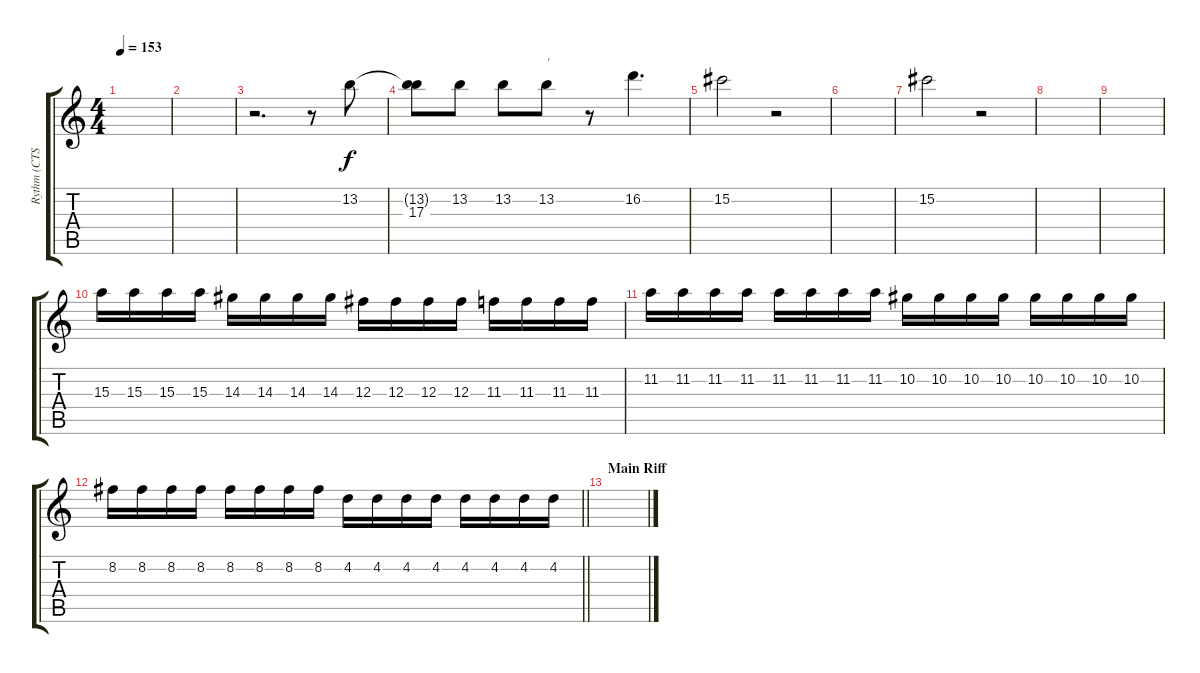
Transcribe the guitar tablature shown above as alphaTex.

\track ("Rythm (CTS) / Extra (IW)" "Rythm (CTS") {instrument overdrivenguitar}
\staff {score tabs}
\tuning (Eb4 Bb3 Gb3 Db3 Ab2 Db2) {hide}
\ts (4 4)
\tempo 153
\clef g2
\ks c
|
|
r.2{d} r.8 13.2.8 |
(13.2{t} 17.3).8 13.2.8 13.2.8 13.2.8{txt "'"} r.8 16.2.4{d} |
15.2.2 r.2 |
|
15.2.2 r.2 |
|
|
15.3.16 15.3.16 15.3.16 15.3.16 14.3.16 14.3.16 14.3.16 14.3.16 12.3.16 12.3.16 12.3.16 12.3.16 11.3.16 11.3.16 11.3.16 11.3.16 |
11.2.16 11.2.16 11.2.16 11.2.16 11.2.16 11.2.16 11.2.16 11.2.16 10.2.16 10.2.16 10.2.16 10.2.16 10.2.16 10.2.16 10.2.16 10.2.16 |
\barLineRight lightlight
8.2.16 8.2.16 8.2.16 8.2.16 8.2.16 8.2.16 8.2.16 8.2.16 4.2.16 4.2.16 4.2.16 4.2.16 4.2.16 4.2.16 4.2.16 4.2.16 |
\section ("" "Main Riff")
